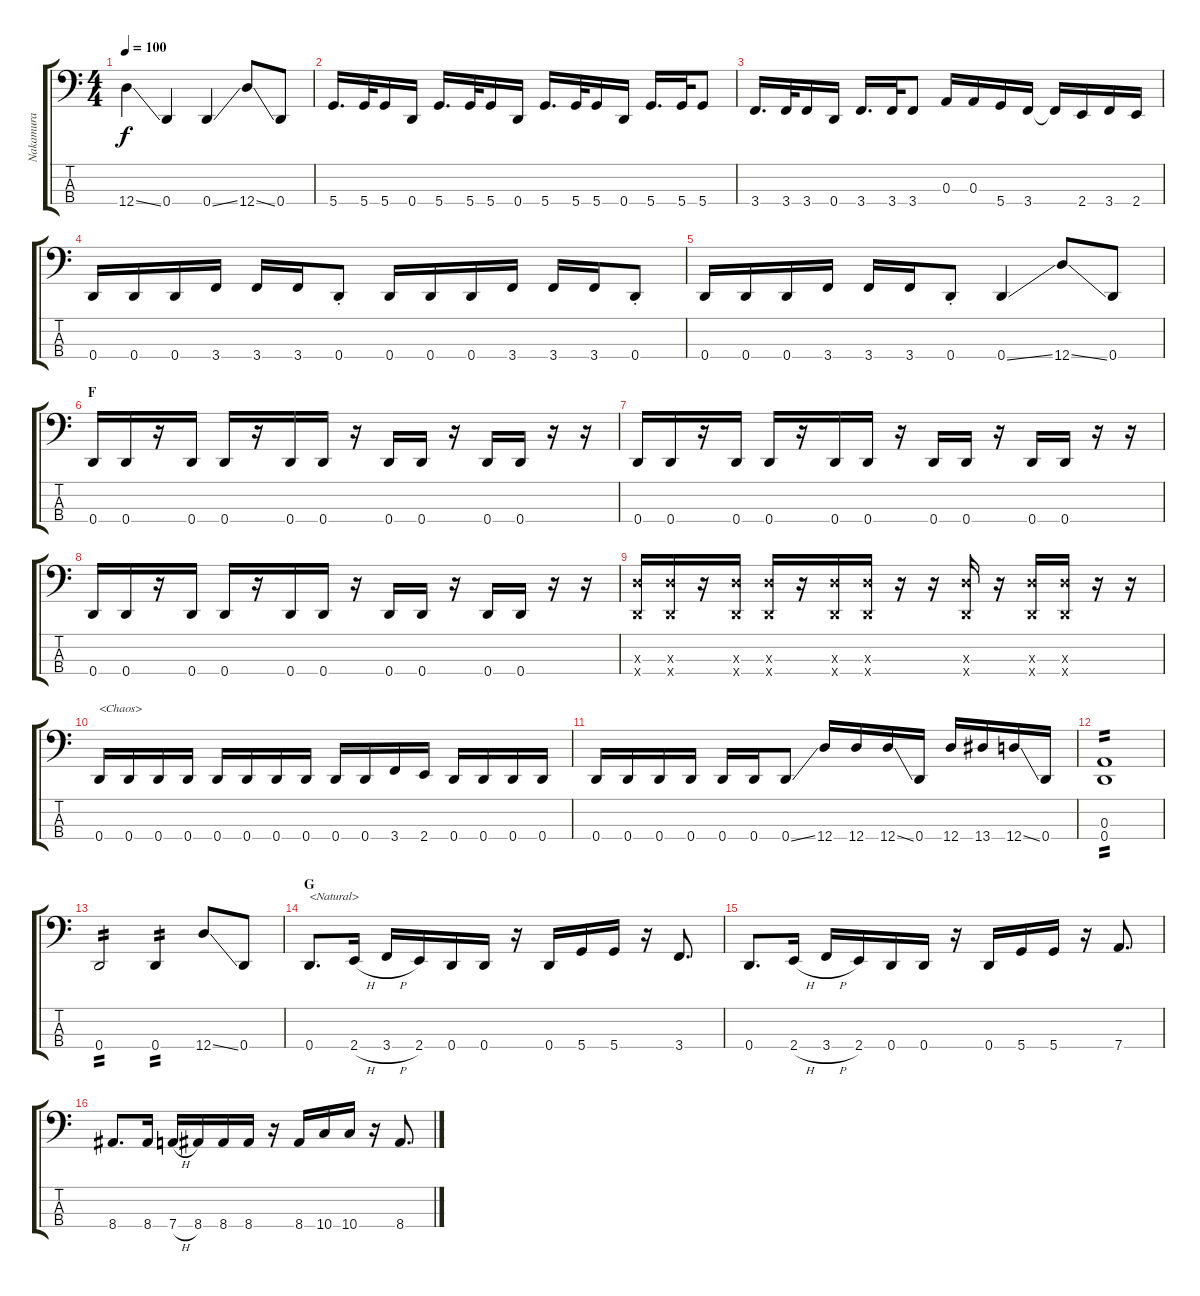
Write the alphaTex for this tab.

\track ("Nakamura" "Nakamura") {instrument electricbassfinger}
\staff {score tabs}
\tuning (G2 D2 A1 D1) {hide}
\ts (4 4)
\tempo 100
\clef f4
\ks c
12.4{ss}.4{dy f} 0.4.4 0.4{ss}.4 12.4{ss}.8 0.4.8 |
5.4.16{d} 5.4.32 5.4.16 0.4.16 5.4.16{d} 5.4.32 5.4.16 0.4.16 5.4.16{d} 5.4.32 5.4.16 0.4.16 5.4.16{d} 5.4.32 5.4.8 |
3.4.16{d} 3.4.32 3.4.16 0.4.16 3.4.16{d} 3.4.32 3.4.8 0.3.16 0.3.16 5.4.16 3.4.16 3.4{t}.16 2.4.16 3.4.16 2.4.16 |
0.4.16 0.4.16 0.4.16 3.4.16 3.4.16 3.4.16 0.4{st}.8 0.4.16 0.4.16 0.4.16 3.4.16 3.4.16 3.4.16 0.4{st}.8 |
0.4.16 0.4.16 0.4.16 3.4.16 3.4.16 3.4.16 0.4{st}.8 0.4{ss}.4 12.4{ss}.8 0.4.8 |
\section ("" "F")
0.4.16 0.4.16 r.16 0.4.16 0.4.16 r.16 0.4.16 0.4.16 r.16 0.4.16 0.4.16 r.16 0.4.16 0.4.16 r.16 r.16 |
0.4.16 0.4.16 r.16 0.4.16 0.4.16 r.16 0.4.16 0.4.16 r.16 0.4.16 0.4.16 r.16 0.4.16 0.4.16 r.16 r.16 |
0.4.16 0.4.16 r.16 0.4.16 0.4.16 r.16 0.4.16 0.4.16 r.16 0.4.16 0.4.16 r.16 0.4.16 0.4.16 r.16 r.16 |
(5.3{x} 0.4{x}).16 (5.3{x} 0.4{x}).16 r.16 (5.3{x} 0.4{x}).16 (5.3{x} 0.4{x}).16 r.16 (5.3{x} 0.4{x}).16 (5.3{x} 0.4{x}).16 r.16 r.16 (5.3{x} 0.4{x}).16 r.16 (5.3{x} 0.4{x}).16 (5.3{x} 0.4{x}).16 r.16 r.16 |
0.4.16{txt "<Chaos>"} 0.4.16 0.4.16 0.4.16 0.4.16 0.4.16 0.4.16 0.4.16 0.4.16 0.4.16 3.4.16 2.4.16 0.4.16 0.4.16 0.4.16 0.4.16 |
0.4.16 0.4.16 0.4.16 0.4.16 0.4.16 0.4.16 0.4{ss}.8 12.4.16 12.4.16 12.4{ss}.16 0.4.16 12.4.16 13.4.16 12.4{ss}.16 0.4.16 |
(0.3 0.4).1{tp 2} |
0.4.2{tp 2} 0.4.4{tp 2} 12.4{ss}.8 0.4.8 |
\section ("" "G")
0.4.8{d txt "<Natural>"} 2.4{h}.16 3.4{h}.16 2.4.16 0.4.16 0.4.16 r.16 0.4.16 5.4.16 5.4.16 r.16 3.4.8{d} |
0.4.8{d} 2.4{h}.16 3.4{h}.16 2.4.16 0.4.16 0.4.16 r.16 0.4.16 5.4.16 5.4.16 r.16 7.4.8{d} |
8.4.8{d} 8.4.16 7.4{h}.16 8.4.16 8.4.16 8.4.16 r.16 8.4.16 10.4.16 10.4.16 r.16 8.4.8{d}
